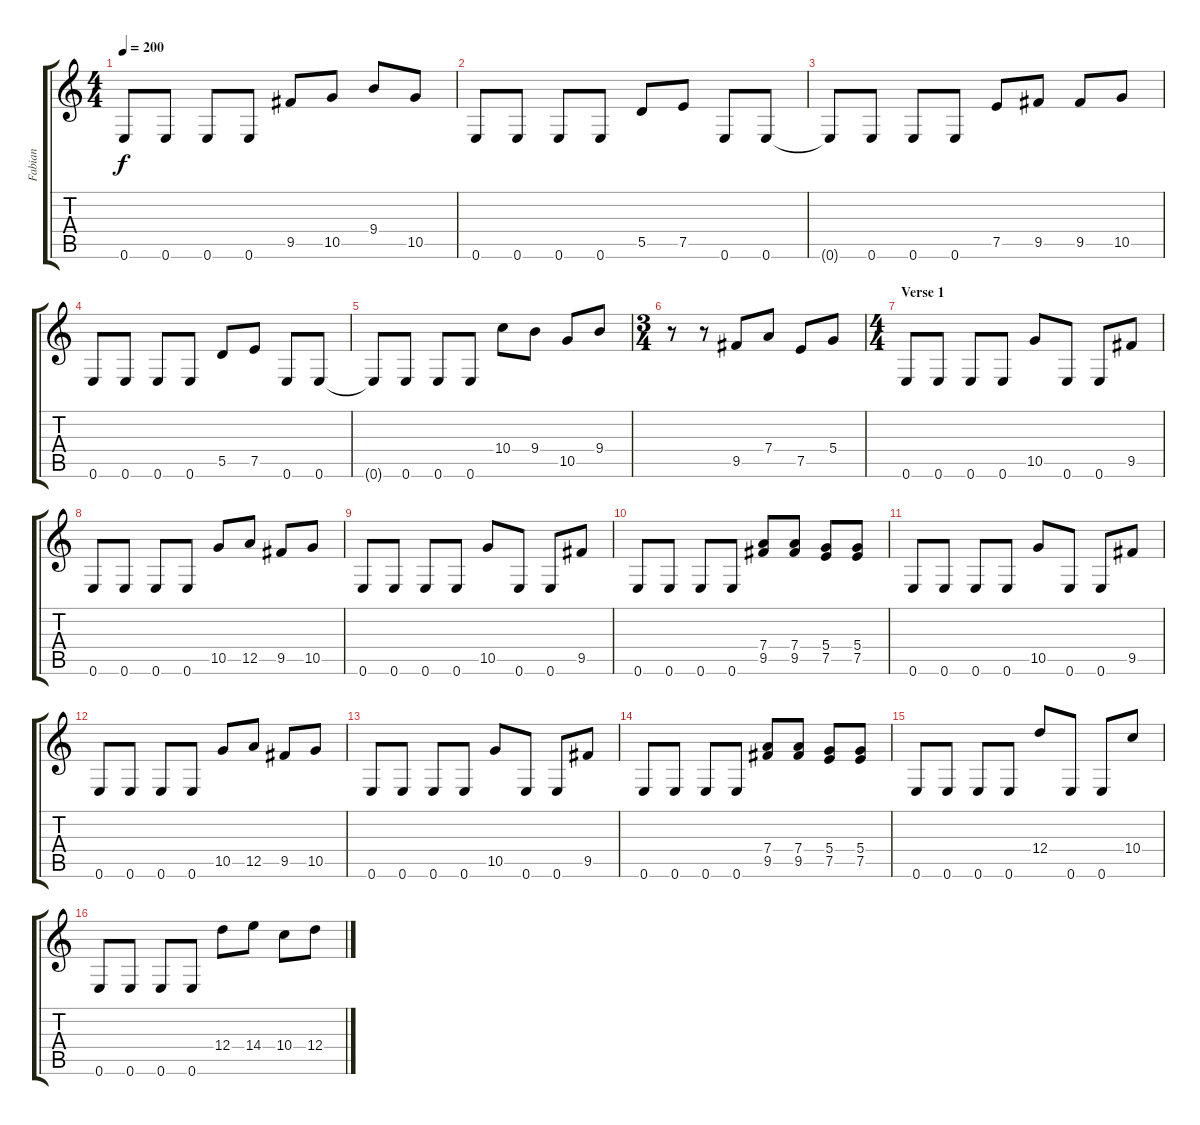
\track ("Fabian" "Fabian") {instrument distortionguitar}
\staff {score tabs}
\tuning (E4 B3 G3 D3 A2 E2) {hide}
\ts (4 4)
\tempo 200
\clef g2
\ks c
0.6{t}.8{dy f} 0.6.8 0.6.8 0.6.8 9.5.8 10.5.8 9.4.8 10.5.8 |
0.6.8 0.6.8 0.6.8 0.6.8 5.5.8 7.5.8 0.6.8 0.6.8 |
0.6{t}.8 0.6.8 0.6.8 0.6.8 7.5.8 9.5.8 9.5.8 10.5.8 |
0.6.8 0.6.8 0.6.8 0.6.8 5.5.8 7.5.8 0.6.8 0.6.8 |
0.6{t}.8 0.6.8 0.6.8 0.6.8 10.4.8 9.4.8 10.5.8 9.4.8 |
\ts (3 4)
r.8 r.8 9.5.8 7.4.8 7.5.8 5.4.8 |
\ts (4 4)
\section ("" "Verse 1")
0.6.8 0.6.8 0.6.8 0.6.8 10.5.8 0.6.8 0.6.8 9.5.8 |
0.6.8 0.6.8 0.6.8 0.6.8 10.5.8 12.5.8 9.5.8 10.5.8 |
0.6.8 0.6.8 0.6.8 0.6.8 10.5.8 0.6.8 0.6.8 9.5.8 |
0.6.8 0.6.8 0.6.8 0.6.8 (7.4 9.5).8 (7.4 9.5).8 (5.4 7.5).8 (5.4 7.5).8 |
0.6.8 0.6.8 0.6.8 0.6.8 10.5.8 0.6.8 0.6.8 9.5.8 |
0.6.8 0.6.8 0.6.8 0.6.8 10.5.8 12.5.8 9.5.8 10.5.8 |
0.6.8 0.6.8 0.6.8 0.6.8 10.5.8 0.6.8 0.6.8 9.5.8 |
0.6.8 0.6.8 0.6.8 0.6.8 (7.4 9.5).8 (7.4 9.5).8 (5.4 7.5).8 (5.4 7.5).8 |
0.6.8 0.6.8 0.6.8 0.6.8 12.4.8 0.6.8 0.6.8 10.4.8 |
0.6.8 0.6.8 0.6.8 0.6.8 12.4.8 14.4.8 10.4.8 12.4.8
